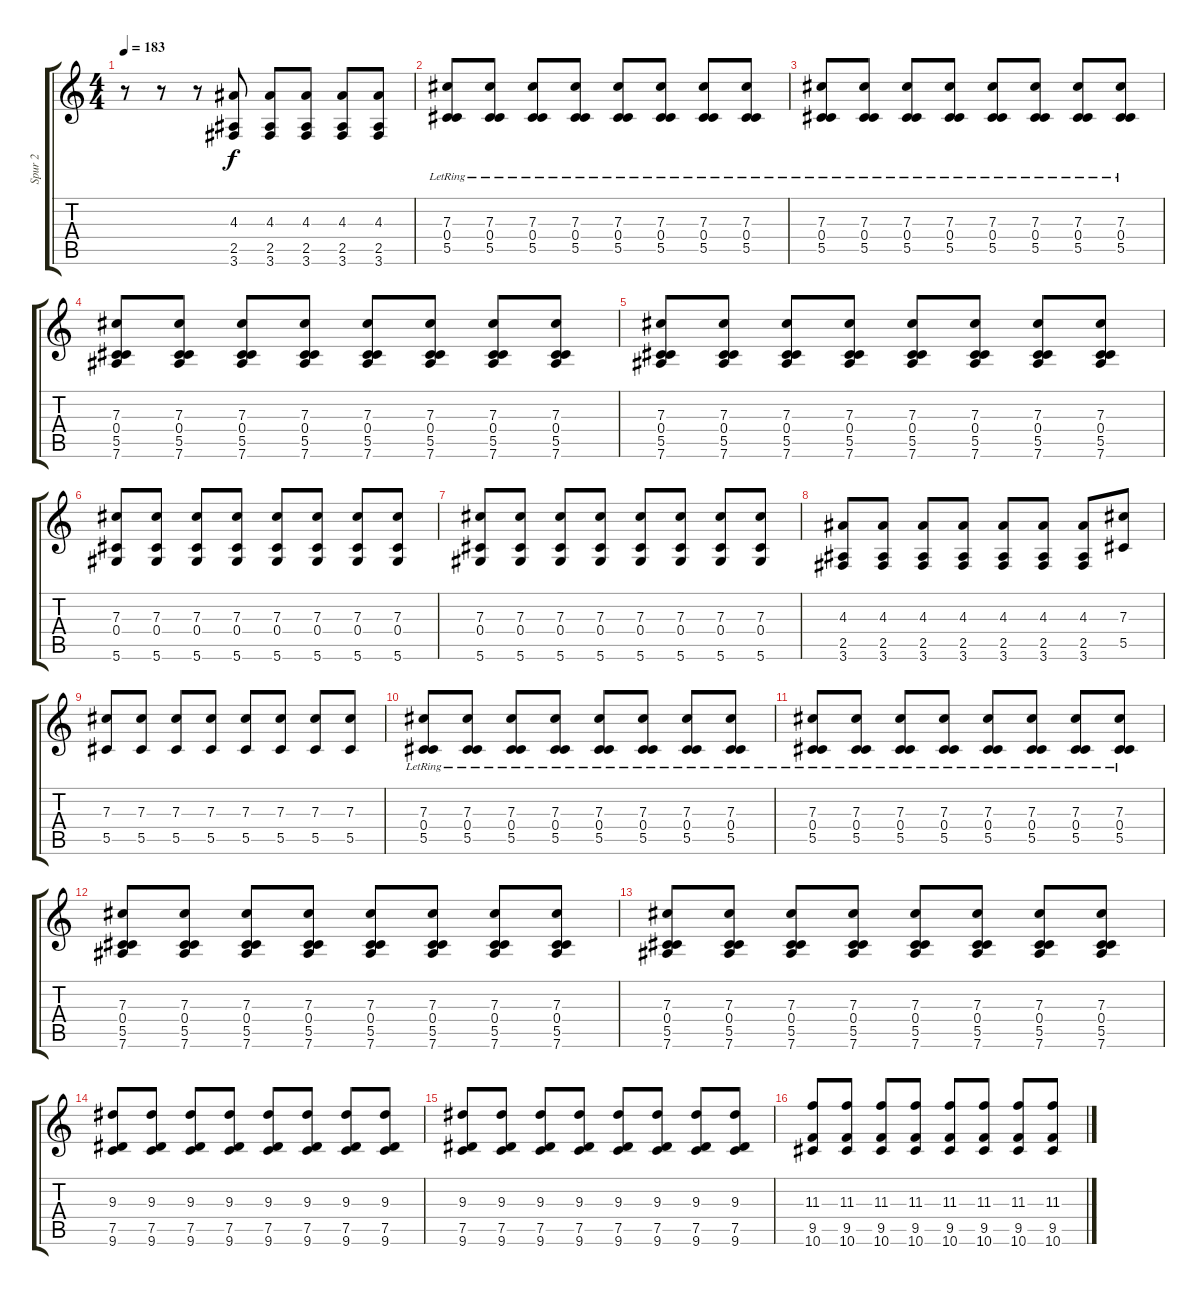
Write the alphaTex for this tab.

\track ("Spur 2" "Spur 2") {instrument distortionguitar}
\staff {score tabs}
\tuning (Eb4 Bb3 Gb3 Db3 Ab2 Eb2) {hide}
\ts (4 4)
\tempo 183
\clef g2
\ks c
r.8{dy f} r.8 r.8 (4.3{t} 2.5{t} 3.6{t}).8 (4.3 2.5 3.6).8 (4.3 2.5 3.6).8 (4.3 2.5 3.6).8 (4.3 2.5 3.6).8 |
(7.3 0.4 5.5{lr}).8 (7.3 0.4 5.5{lr}).8 (7.3 0.4 5.5{lr}).8 (7.3 0.4 5.5{lr}).8 (7.3 0.4 5.5{lr}).8 (7.3 0.4 5.5{lr}).8 (7.3 0.4 5.5{lr}).8 (7.3 0.4 5.5{lr}).8 |
(7.3 0.4 5.5{lr}).8 (7.3 0.4 5.5{lr}).8 (7.3 0.4 5.5{lr}).8 (7.3 0.4 5.5{lr}).8 (7.3 0.4 5.5{lr}).8 (7.3 0.4 5.5{lr}).8 (7.3 0.4 5.5{lr}).8 (7.3 0.4 5.5{lr}).8 |
(7.3 0.4 5.5 7.6).8 (7.3 0.4 5.5 7.6).8 (7.3 0.4 5.5 7.6).8 (7.3 0.4 5.5 7.6).8 (7.3 0.4 5.5 7.6).8 (7.3 0.4 5.5 7.6).8 (7.3 0.4 5.5 7.6).8 (7.3 0.4 5.5 7.6).8 |
(7.3 0.4 5.5 7.6).8 (7.3 0.4 5.5 7.6).8 (7.3 0.4 5.5 7.6).8 (7.3 0.4 5.5 7.6).8 (7.3 0.4 5.5 7.6).8 (7.3 0.4 5.5 7.6).8 (7.3 0.4 5.5 7.6).8 (7.3 0.4 5.5 7.6).8 |
(7.3 0.4 5.6).8 (7.3 0.4 5.6).8 (7.3 0.4 5.6).8 (7.3 0.4 5.6).8 (7.3 0.4 5.6).8 (7.3 0.4 5.6).8 (7.3 0.4 5.6).8 (7.3 0.4 5.6).8 |
(7.3 0.4 5.6).8 (7.3 0.4 5.6).8 (7.3 0.4 5.6).8 (7.3 0.4 5.6).8 (7.3 0.4 5.6).8 (7.3 0.4 5.6).8 (7.3 0.4 5.6).8 (7.3 0.4 5.6).8 |
(4.3 2.5 3.6).8 (4.3 2.5 3.6).8 (4.3 2.5 3.6).8 (4.3 2.5 3.6).8 (4.3 2.5 3.6).8 (4.3 2.5 3.6).8 (4.3 2.5 3.6).8 (7.3 5.5).8 |
(7.3 5.5).8 (7.3 5.5).8 (7.3 5.5).8 (7.3 5.5).8 (7.3 5.5).8 (7.3 5.5).8 (7.3 5.5).8 (7.3 5.5).8 |
(7.3 0.4 5.5{lr}).8 (7.3 0.4 5.5{lr}).8 (7.3 0.4 5.5{lr}).8 (7.3 0.4 5.5{lr}).8 (7.3 0.4 5.5{lr}).8 (7.3 0.4 5.5{lr}).8 (7.3 0.4 5.5{lr}).8 (7.3 0.4 5.5{lr}).8 |
(7.3 0.4 5.5{lr}).8 (7.3 0.4 5.5{lr}).8 (7.3 0.4 5.5{lr}).8 (7.3 0.4 5.5{lr}).8 (7.3 0.4 5.5{lr}).8 (7.3 0.4 5.5{lr}).8 (7.3 0.4 5.5{lr}).8 (7.3 0.4 5.5{lr}).8 |
(7.3 0.4 5.5 7.6).8 (7.3 0.4 5.5 7.6).8 (7.3 0.4 5.5 7.6).8 (7.3 0.4 5.5 7.6).8 (7.3 0.4 5.5 7.6).8 (7.3 0.4 5.5 7.6).8 (7.3 0.4 5.5 7.6).8 (7.3 0.4 5.5 7.6).8 |
(7.3 0.4 5.5 7.6).8 (7.3 0.4 5.5 7.6).8 (7.3 0.4 5.5 7.6).8 (7.3 0.4 5.5 7.6).8 (7.3 0.4 5.5 7.6).8 (7.3 0.4 5.5 7.6).8 (7.3 0.4 5.5 7.6).8 (7.3 0.4 5.5 7.6).8 |
(9.3 7.5 9.6).8 (9.3 7.5 9.6).8 (9.3 7.5 9.6).8 (9.3 7.5 9.6).8 (9.3 7.5 9.6).8 (9.3 7.5 9.6).8 (9.3 7.5 9.6).8 (9.3 7.5 9.6).8 |
(9.3 7.5 9.6).8 (9.3 7.5 9.6).8 (9.3 7.5 9.6).8 (9.3 7.5 9.6).8 (9.3 7.5 9.6).8 (9.3 7.5 9.6).8 (9.3 7.5 9.6).8 (9.3 7.5 9.6).8 |
(11.3 9.5 10.6).8 (11.3 9.5 10.6).8 (11.3 9.5 10.6).8 (11.3 9.5 10.6).8 (11.3 9.5 10.6).8 (11.3 9.5 10.6).8 (11.3 9.5 10.6).8 (11.3 9.5 10.6).8
